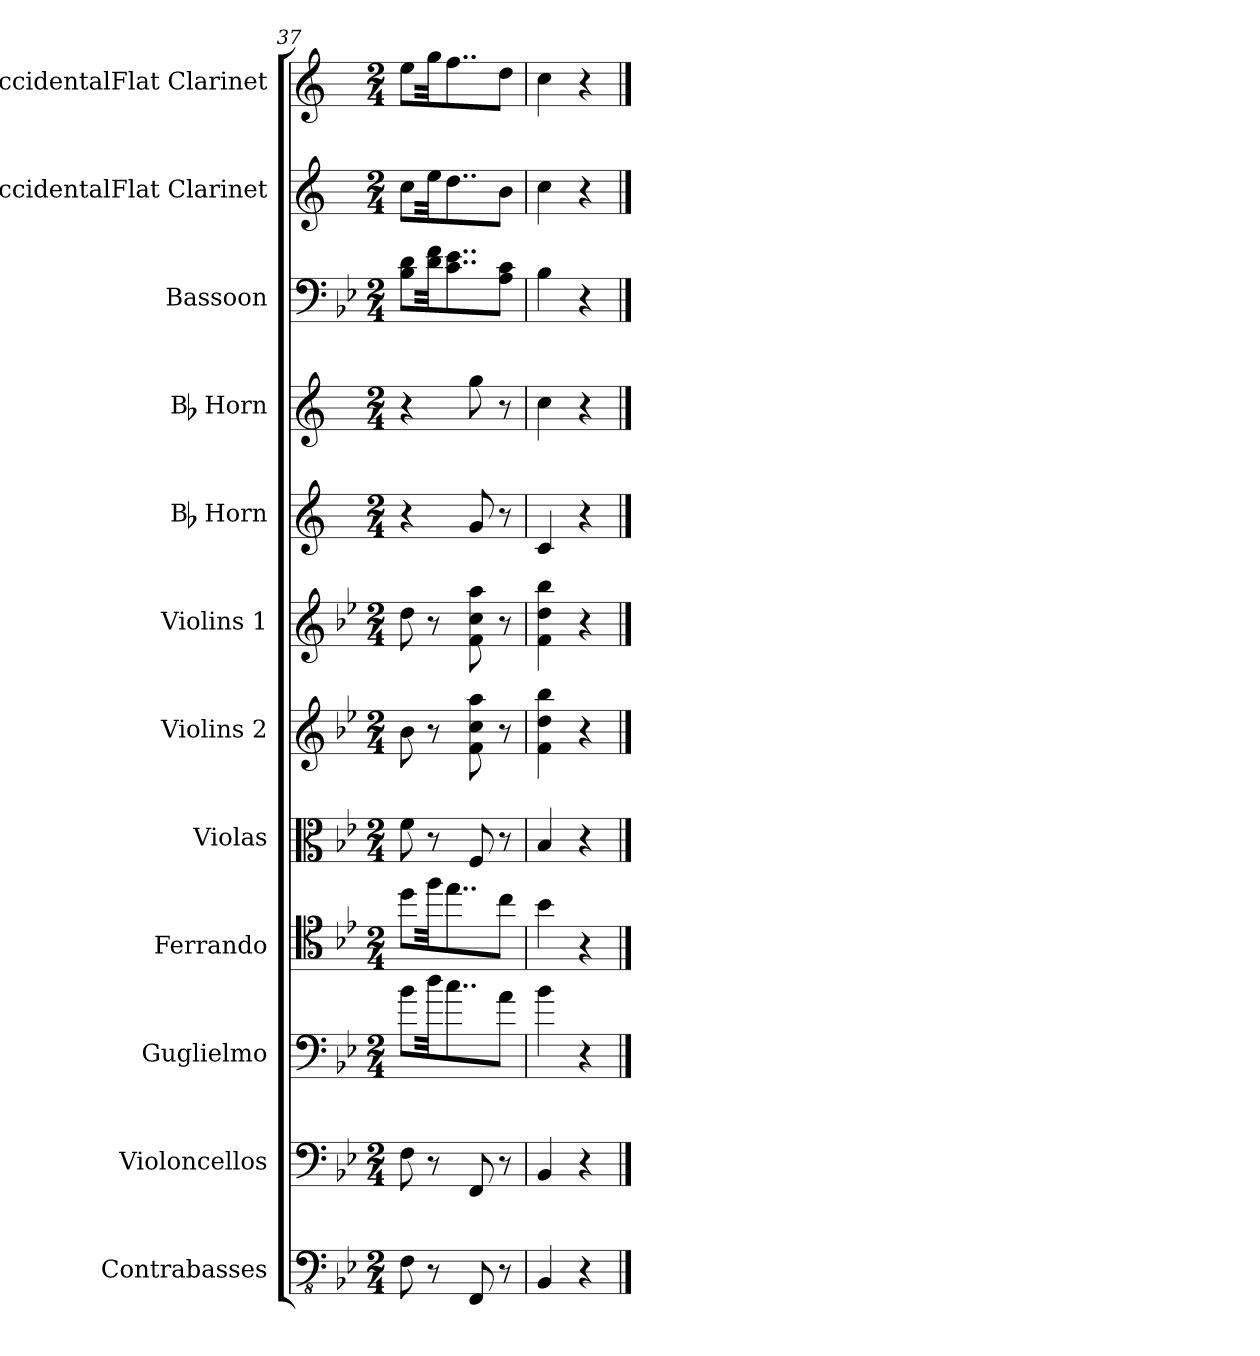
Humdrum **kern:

**kern	**kern	**kern	**kern	**kern	**kern	**kern	**kern	**kern	**kern	**kern	**kern
*part12	*part11	*part10	*part9	*part8	*part7	*part6	*part5	*part4	*part3	*part2	*part1
*staff12	*staff11	*staff10	*staff9	*staff8	*staff7	*staff6	*staff5	*staff4	*staff3	*staff2	*staff1
*I"Contrabasses	*I"Violoncellos	*I"Guglielmo	*I"Ferrando	*I"Violas	*I"Violins 2	*I"Violins 1	*I"Bb Horn	*I"Bb Horn	*I"Bassoon	*I"BaccidentalFlat Clarinet	*I"BaccidentalFlat Clarinet
*I'Cbs.	*I'Vlcs.	*I'GUG	*I'FER	*I'Vlas.	*I'Vlns. 2	*I'Vlns. 1	*I'HRN	*I'HRN	*I'Bsn.	*I'BaccidentalFlat Cl.	*I'BaccidentalFlat Cl.
*clefFv4	*clefF4	*clefF4	*clefC4	*clefC3	*clefG2	*clefG2	*clefG2	*clefG2	*clefF4	*clefG2	*clefG2
*	*	*ITrd7c12	*ITrd7c12	*	*	*	*ITrd1c2	*ITrd1c2	*	*ITrd1c2	*ITrd1c2
*k[b-e-]	*k[b-e-]	*k[b-e-]	*k[b-e-]	*k[b-e-]	*k[b-e-]	*k[b-e-]	*k[b-e-]	*k[b-e-]	*k[b-e-]	*k[b-e-]	*k[b-e-]
*M2/4	*M2/4	*M2/4	*M2/4	*M2/4	*M2/4	*M2/4	*M2/4	*M2/4	*M2/4	*M2/4	*M2/4
=37	=37	=37	=37	=37	=37	=37	=37	=37	=37	=37	=37
8FF\	8F\	8B-\L	8d\L	8f\	8b-\	8dd\	4r	4r	8B-\ 8d\L	8b-\L	8dd\L
8r	8r	32d\KK	32f\KK	8r	8r	8r	.	.	32d\ 32f\KK	32dd\KK	32ff\KK
.	.	8..c\	8..e-\	.	.	.	.	.	8..c\ 8..e-\	8..cc\	8..ee-\
8FFF/	8FF/	.	.	8F/	8f\ 8cc\ 8aa\	8f\ 8cc\ 8aa\	8f/	8ff\	.	.	.
8r	8r	8A\J	8c\J	8r	8r	8r	8r	8r	8A\ 8c\J	8a\J	8cc\J
=38	=38	=38	=38	=38	=38	=38	=38	=38	=38	=38	=38
4BBB-/	4BB-/	4B-\	4B-\	4B-/	4f\ 4dd\ 4bb-\	4f\ 4dd\ 4bb-\	4B-/	4b-\	4B-\	4b-\	4b-\
4r	4r	4r	4r	4r	4r	4r	4r	4r	4r	4r	4r
==	==	==	==	==	==	==	==	==	==	==	==
*-	*-	*-	*-	*-	*-	*-	*-	*-	*-	*-	*-
